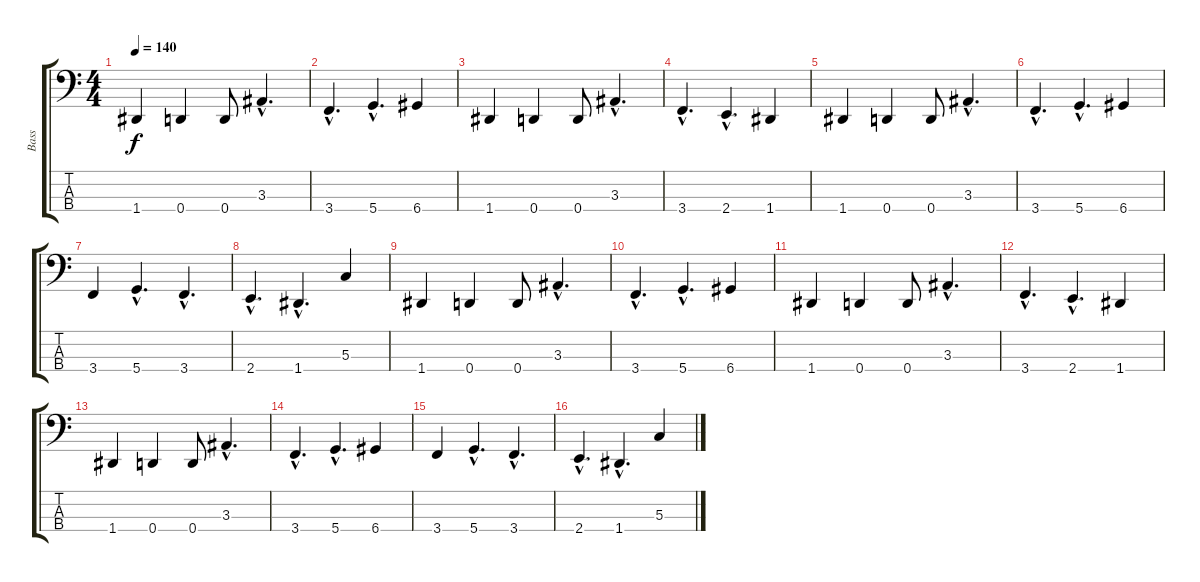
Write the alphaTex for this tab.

\track ("Bass" "Bass") {instrument electricbassfinger}
\staff {score tabs}
\tuning (F2 C2 G1 D1) {hide}
\ts (4 4)
\tempo 140
\clef f4
\ks c
1.4.4{dy f} 0.4.4 0.4.8 3.3{hac}.4{d} |
3.4{hac}.4{d} 5.4{hac}.4{d} 6.4.4 |
1.4.4 0.4.4 0.4.8 3.3{hac}.4{d} |
3.4{hac}.4{d} 2.4{hac}.4{d} 1.4.4 |
1.4.4 0.4.4 0.4.8 3.3{hac}.4{d} |
3.4{hac}.4{d} 5.4{hac}.4{d} 6.4.4 |
3.4.4 5.4{hac}.4{d} 3.4{hac}.4{d} |
2.4{hac}.4{d} 1.4{hac}.4{d} 5.3.4 |
1.4.4 0.4.4 0.4.8 3.3{hac}.4{d} |
3.4{hac}.4{d} 5.4{hac}.4{d} 6.4.4 |
1.4.4 0.4.4 0.4.8 3.3{hac}.4{d} |
3.4{hac}.4{d} 2.4{hac}.4{d} 1.4.4 |
1.4.4 0.4.4 0.4.8 3.3{hac}.4{d} |
3.4{hac}.4{d} 5.4{hac}.4{d} 6.4.4 |
3.4.4 5.4{hac}.4{d} 3.4{hac}.4{d} |
2.4{hac}.4{d} 1.4{hac}.4{d} 5.3.4
